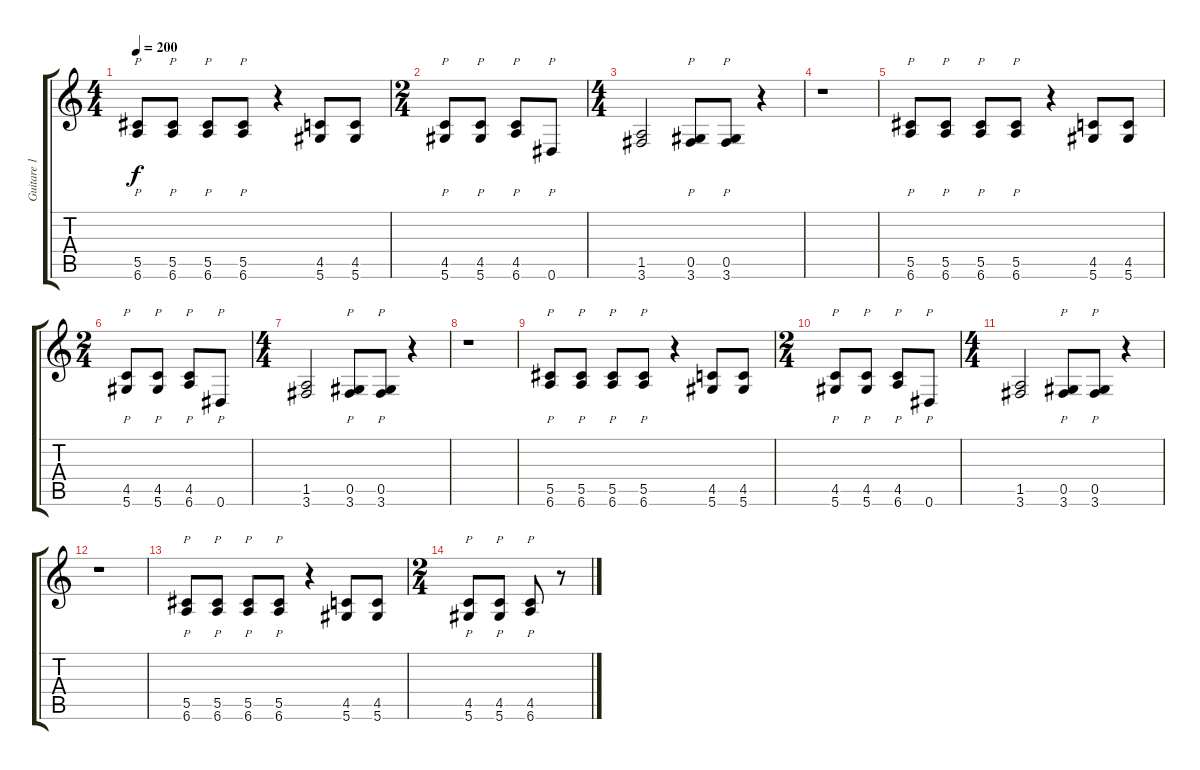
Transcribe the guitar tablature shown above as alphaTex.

\track ("Guitare 1" "Guitare 1") {instrument distortionguitar}
\staff {score tabs}
\tuning (Eb4 Bb3 Gb3 Db3 Ab2 Eb2) {hide}
\ts (4 4)
\tempo 200
\clef g2
\ks c
(5.5 6.6).8{p dy f} (5.5 6.6).8{p} (5.5 6.6).8{p} (5.5 6.6).8{p} r.4 (4.5 5.6).8 (4.5 5.6).8 |
\ts (2 4)
(4.5 5.6).8{p} (4.5 5.6).8{p} (4.5 6.6).8{p} 0.6.8{p} |
\ts (4 4)
(1.5 3.6).2 (0.5 3.6).8{p} (0.5 3.6).8{p} r.4 |
r.1 |
(5.5 6.6).8{p} (5.5 6.6).8{p} (5.5 6.6).8{p} (5.5 6.6).8{p} r.4 (4.5 5.6).8 (4.5 5.6).8 |
\ts (2 4)
(4.5 5.6).8{p} (4.5 5.6).8{p} (4.5 6.6).8{p} 0.6.8{p} |
\ts (4 4)
(1.5 3.6).2 (0.5 3.6).8{p} (0.5 3.6).8{p} r.4 |
r.1 |
(5.5 6.6).8{p} (5.5 6.6).8{p} (5.5 6.6).8{p} (5.5 6.6).8{p} r.4 (4.5 5.6).8 (4.5 5.6).8 |
\ts (2 4)
(4.5 5.6).8{p} (4.5 5.6).8{p} (4.5 6.6).8{p} 0.6.8{p} |
\ts (4 4)
(1.5 3.6).2 (0.5 3.6).8{p} (0.5 3.6).8{p} r.4 |
r.1 |
(5.5 6.6).8{p} (5.5 6.6).8{p} (5.5 6.6).8{p} (5.5 6.6).8{p} r.4 (4.5 5.6).8 (4.5 5.6).8 |
\ts (2 4)
(4.5 5.6).8{p} (4.5 5.6).8{p} (4.5 6.6).8{p} r.8
